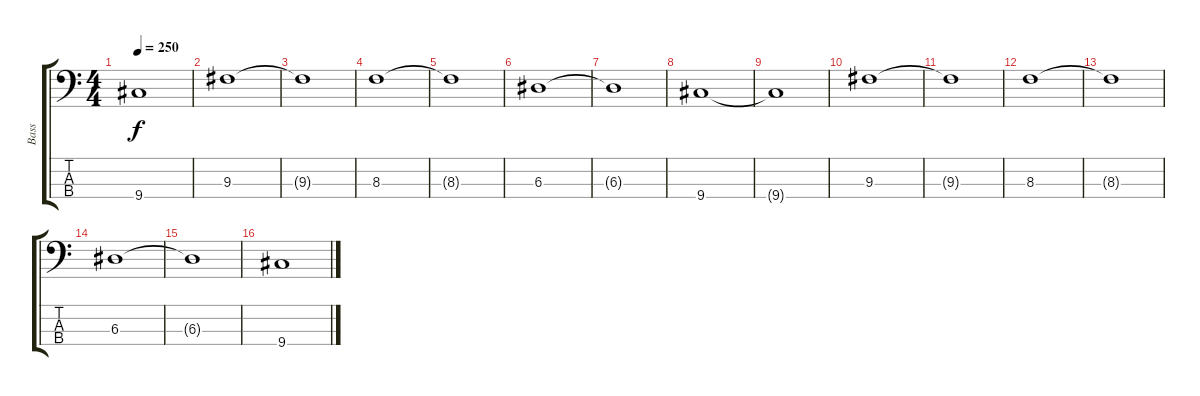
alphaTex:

\track ("Bass" "Bass") {instrument electricbassfinger}
\staff {score tabs}
\tuning (G2 D2 A1 E1) {hide}
\ts (4 4)
\tempo 250
\clef f4
\ks c
9.4{t}.1{dy f} |
9.3.1 |
9.3{t}.1 |
8.3.1 |
8.3{t}.1 |
6.3.1 |
6.3{t}.1 |
9.4.1 |
9.4{t}.1 |
9.3.1 |
9.3{t}.1 |
8.3.1 |
8.3{t}.1 |
6.3.1 |
6.3{t}.1 |
9.4.1
